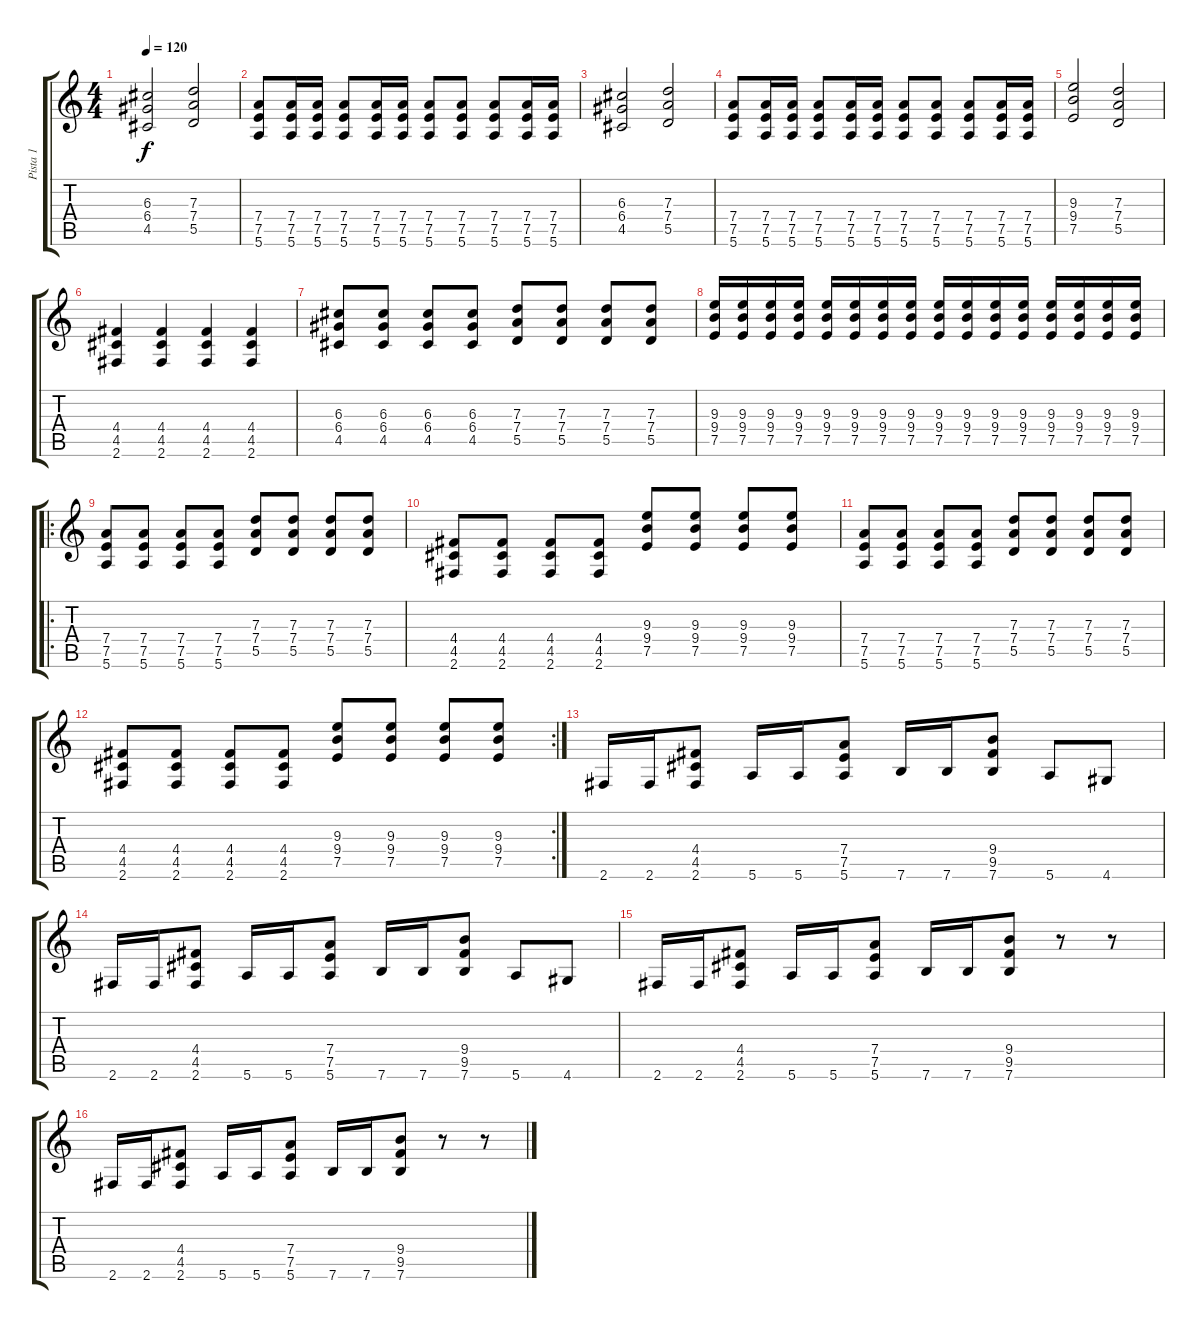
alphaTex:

\track ("Pista 1" "Pista 1") {instrument overdrivenguitar}
\staff {score tabs}
\tuning (E4 B3 G3 D3 A2 E2) {hide}
\ts (4 4)
\tempo 120
\clef g2
\ks c
(6.3 6.4 4.5).2{dy f} (7.3 7.4 5.5).2 |
(7.4 7.5 5.6).8 (7.4 7.5 5.6).16 (7.4 7.5 5.6).16 (7.4 7.5 5.6).8 (7.4 7.5 5.6).16 (7.4 7.5 5.6).16 (7.4 7.5 5.6).8 (7.4 7.5 5.6).8 (7.4 7.5 5.6).8 (7.4 7.5 5.6).16 (7.4 7.5 5.6).16 |
(6.3 6.4 4.5).2 (7.3 7.4 5.5).2 |
(7.4 7.5 5.6).8 (7.4 7.5 5.6).16 (7.4 7.5 5.6).16 (7.4 7.5 5.6).8 (7.4 7.5 5.6).16 (7.4 7.5 5.6).16 (7.4 7.5 5.6).8 (7.4 7.5 5.6).8 (7.4 7.5 5.6).8 (7.4 7.5 5.6).16 (7.4 7.5 5.6).16 |
(9.3 9.4 7.5).2 (7.3 7.4 5.5).2 |
(4.4 4.5 2.6).4 (4.4 4.5 2.6).4 (4.4 4.5 2.6).4 (4.4 4.5 2.6).4 |
(6.3 6.4 4.5).8 (6.3 6.4 4.5).8 (6.3 6.4 4.5).8 (6.3 6.4 4.5).8 (7.3 7.4 5.5).8 (7.3 7.4 5.5).8 (7.3 7.4 5.5).8 (7.3 7.4 5.5).8 |
(9.3 9.4 7.5).16 (9.3 9.4 7.5).16 (9.3 9.4 7.5).16 (9.3 9.4 7.5).16 (9.3 9.4 7.5).16 (9.3 9.4 7.5).16 (9.3 9.4 7.5).16 (9.3 9.4 7.5).16 (9.3 9.4 7.5).16 (9.3 9.4 7.5).16 (9.3 9.4 7.5).16 (9.3 9.4 7.5).16 (9.3 9.4 7.5).16 (9.3 9.4 7.5).16 (9.3 9.4 7.5).16 (9.3 9.4 7.5).16 |
\ro
(7.4 7.5 5.6).8 (7.4 7.5 5.6).8 (7.4 7.5 5.6).8 (7.4 7.5 5.6).8 (7.3 7.4 5.5).8 (7.3 7.4 5.5).8 (7.3 7.4 5.5).8 (7.3 7.4 5.5).8 |
(4.4 4.5 2.6).8 (4.4 4.5 2.6).8 (4.4 4.5 2.6).8 (4.4 4.5 2.6).8 (9.3 9.4 7.5).8 (9.3 9.4 7.5).8 (9.3 9.4 7.5).8 (9.3 9.4 7.5).8 |
(7.4 7.5 5.6).8 (7.4 7.5 5.6).8 (7.4 7.5 5.6).8 (7.4 7.5 5.6).8 (7.3 7.4 5.5).8 (7.3 7.4 5.5).8 (7.3 7.4 5.5).8 (7.3 7.4 5.5).8 |
\rc 2
(4.4 4.5 2.6).8 (4.4 4.5 2.6).8 (4.4 4.5 2.6).8 (4.4 4.5 2.6).8 (9.3 9.4 7.5).8 (9.3 9.4 7.5).8 (9.3 9.4 7.5).8 (9.3 9.4 7.5).8 |
2.6.16 2.6.16 (4.4 4.5 2.6).8 5.6.16 5.6.16 (7.4 7.5 5.6).8 7.6.16 7.6.16 (9.4 9.5 7.6).8 5.6.8 4.6.8 |
2.6.16 2.6.16 (4.4 4.5 2.6).8 5.6.16 5.6.16 (7.4 7.5 5.6).8 7.6.16 7.6.16 (9.4 9.5 7.6).8 5.6.8 4.6.8 |
2.6.16 2.6.16 (4.4 4.5 2.6).8 5.6.16 5.6.16 (7.4 7.5 5.6).8 7.6.16 7.6.16 (9.4 9.5 7.6).8 r.8 r.8 |
2.6.16 2.6.16 (4.4 4.5 2.6).8 5.6.16 5.6.16 (7.4 7.5 5.6).8 7.6.16 7.6.16 (9.4 9.5 7.6).8 r.8 r.8
